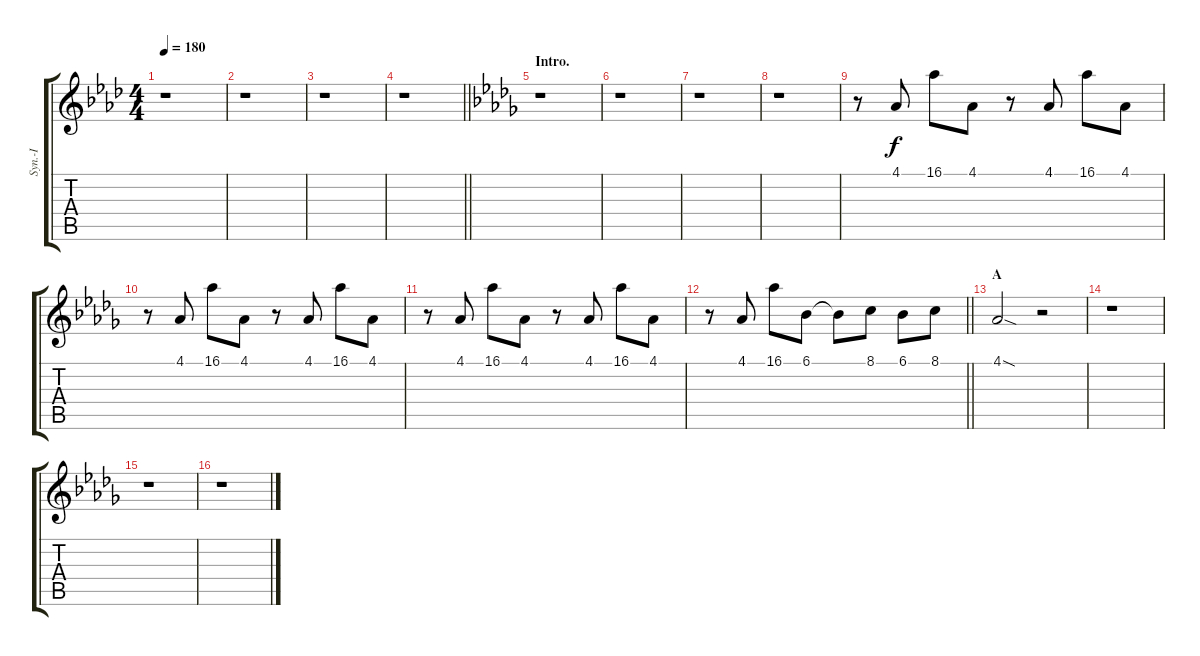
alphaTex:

\track ("Syn.-I" "Syn.-I") {instrument lead2sawtooth}
\staff {score tabs}
\tuning (E4 B3 G3 D3 A2 E2) {hide}
\ts (4 4)
\tempo 180
\clef g2
\ks ab
r.1{dy f} |
r.1 |
r.1 |
\barLineRight lightlight
r.1 |
\section ("" "Intro.")
\ks db
r.1 |
r.1 |
r.1 |
r.1 |
r.8 4.1.8 16.1.8 4.1.8 r.8 4.1.8 16.1.8 4.1.8 |
r.8 4.1.8 16.1.8 4.1.8 r.8 4.1.8 16.1.8 4.1.8 |
r.8 4.1.8 16.1.8 4.1.8 r.8 4.1.8 16.1.8 4.1.8 |
\barLineRight lightlight
r.8 4.1.8 16.1.8 6.1.8 6.1{t}.8 8.1.8 6.1.8 8.1.8 |
\section ("" "A")
4.1{sod}.2 r.2 |
r.1 |
r.1 |
r.1
